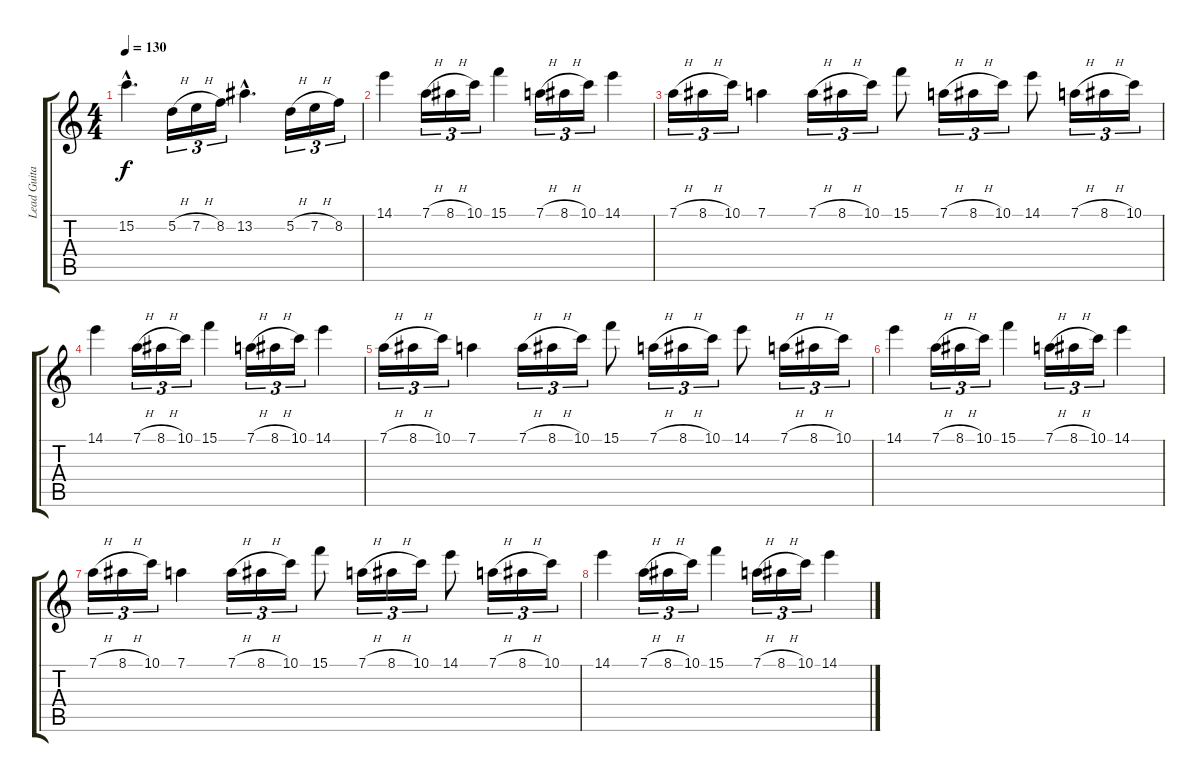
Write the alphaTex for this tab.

\track ("Lead Guitar" "Lead Guita") {instrument distortionguitar}
\staff {score tabs}
\tuning (D4 A3 F3 C3 G2 D2) {hide}
\ts (4 4)
\tempo 130
\clef g2
\ks c
15.2{hac t}.4{d dy f} 5.2{h}.16{tu (3 2)} 7.2{h}.16{tu (3 2)} 8.2.16{tu (3 2)} 13.2{hac}.4{d} 5.2{h}.16{tu (3 2)} 7.2{h}.16{tu (3 2)} 8.2.16{tu (3 2)} |
14.1.4 7.1{h}.16{tu (3 2)} 8.1{h}.16{tu (3 2)} 10.1.16{tu (3 2)} 15.1.4 7.1{h}.16{tu (3 2)} 8.1{h}.16{tu (3 2)} 10.1.16{tu (3 2)} 14.1.4 |
7.1{h}.16{tu (3 2)} 8.1{h}.16{tu (3 2)} 10.1.16{tu (3 2)} 7.1.4 7.1{h}.16{tu (3 2)} 8.1{h}.16{tu (3 2)} 10.1.16{tu (3 2)} 15.1.8 7.1{h}.16{tu (3 2)} 8.1{h}.16{tu (3 2)} 10.1.16{tu (3 2)} 14.1.8 7.1{h}.16{tu (3 2)} 8.1{h}.16{tu (3 2)} 10.1.16{tu (3 2)} |
14.1.4 7.1{h}.16{tu (3 2)} 8.1{h}.16{tu (3 2)} 10.1.16{tu (3 2)} 15.1.4 7.1{h}.16{tu (3 2)} 8.1{h}.16{tu (3 2)} 10.1.16{tu (3 2)} 14.1.4 |
7.1{h}.16{tu (3 2)} 8.1{h}.16{tu (3 2)} 10.1.16{tu (3 2)} 7.1.4 7.1{h}.16{tu (3 2)} 8.1{h}.16{tu (3 2)} 10.1.16{tu (3 2)} 15.1.8 7.1{h}.16{tu (3 2)} 8.1{h}.16{tu (3 2)} 10.1.16{tu (3 2)} 14.1.8 7.1{h}.16{tu (3 2)} 8.1{h}.16{tu (3 2)} 10.1.16{tu (3 2)} |
14.1.4 7.1{h}.16{tu (3 2)} 8.1{h}.16{tu (3 2)} 10.1.16{tu (3 2)} 15.1.4 7.1{h}.16{tu (3 2)} 8.1{h}.16{tu (3 2)} 10.1.16{tu (3 2)} 14.1.4 |
7.1{h}.16{tu (3 2)} 8.1{h}.16{tu (3 2)} 10.1.16{tu (3 2)} 7.1.4 7.1{h}.16{tu (3 2)} 8.1{h}.16{tu (3 2)} 10.1.16{tu (3 2)} 15.1.8 7.1{h}.16{tu (3 2)} 8.1{h}.16{tu (3 2)} 10.1.16{tu (3 2)} 14.1.8 7.1{h}.16{tu (3 2)} 8.1{h}.16{tu (3 2)} 10.1.16{tu (3 2)} |
14.1.4 7.1{h}.16{tu (3 2)} 8.1{h}.16{tu (3 2)} 10.1.16{tu (3 2)} 15.1.4 7.1{h}.16{tu (3 2)} 8.1{h}.16{tu (3 2)} 10.1.16{tu (3 2)} 14.1.4
